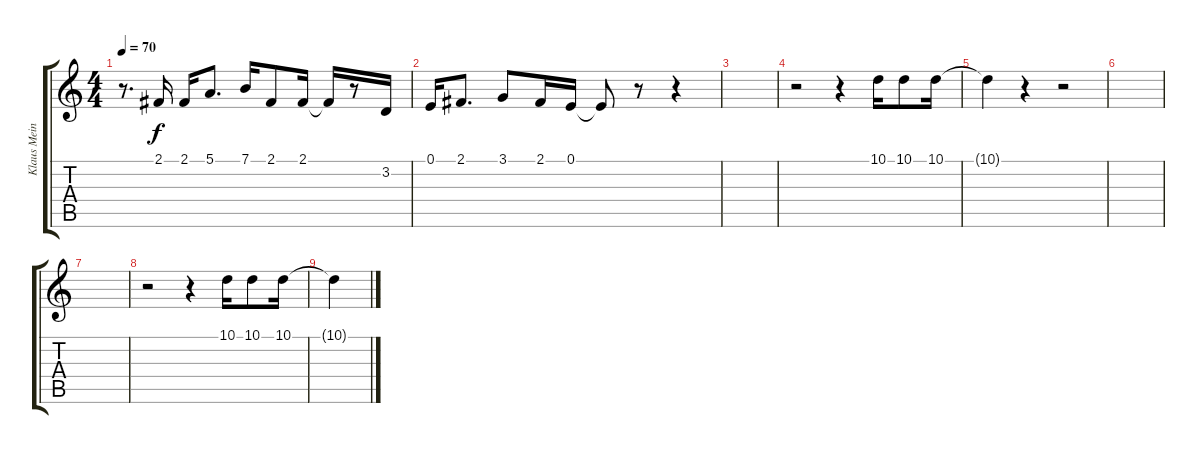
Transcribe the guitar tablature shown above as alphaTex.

\track ("Klaus Meine" "Klaus Mein") {instrument harmonica}
\staff {score tabs}
\tuning (E4 B3 G3 D3 A2 E2) {hide}
\ts (4 4)
\tempo 70
\clef g2
\ks c
r.8{d dy f} 2.1.16 2.1.16 5.1.8{d} 7.1.16 2.1.8 2.1.16 2.1{t}.16 r.8 3.2.16 |
0.1.16 2.1.8{d} 3.1.8 2.1.16 0.1.16 0.1{t}.8 r.8 r.4 |
|
r.2 r.4 10.1.16 10.1.8 10.1.16 |
10.1{t}.4 r.4 r.2 |
|
|
r.2 r.4 10.1.16 10.1.8 10.1.16 |
10.1{t}.4
